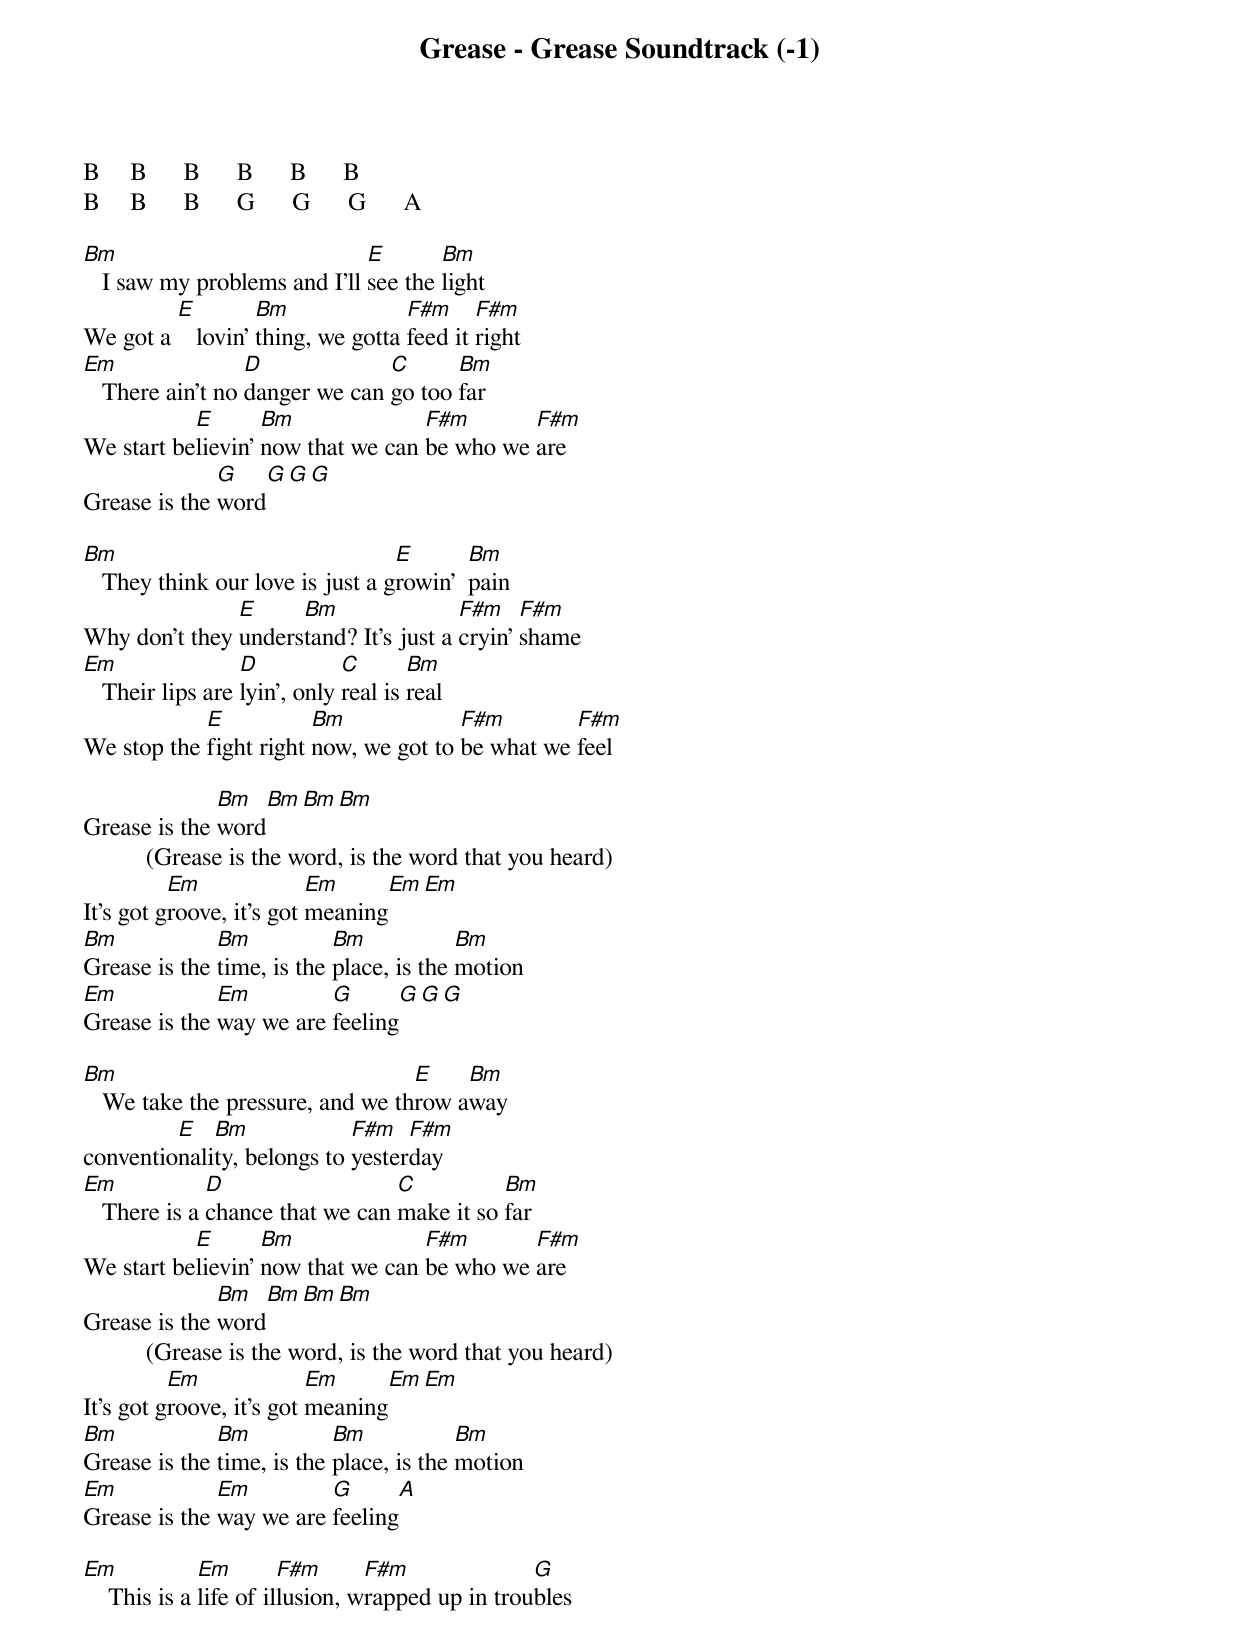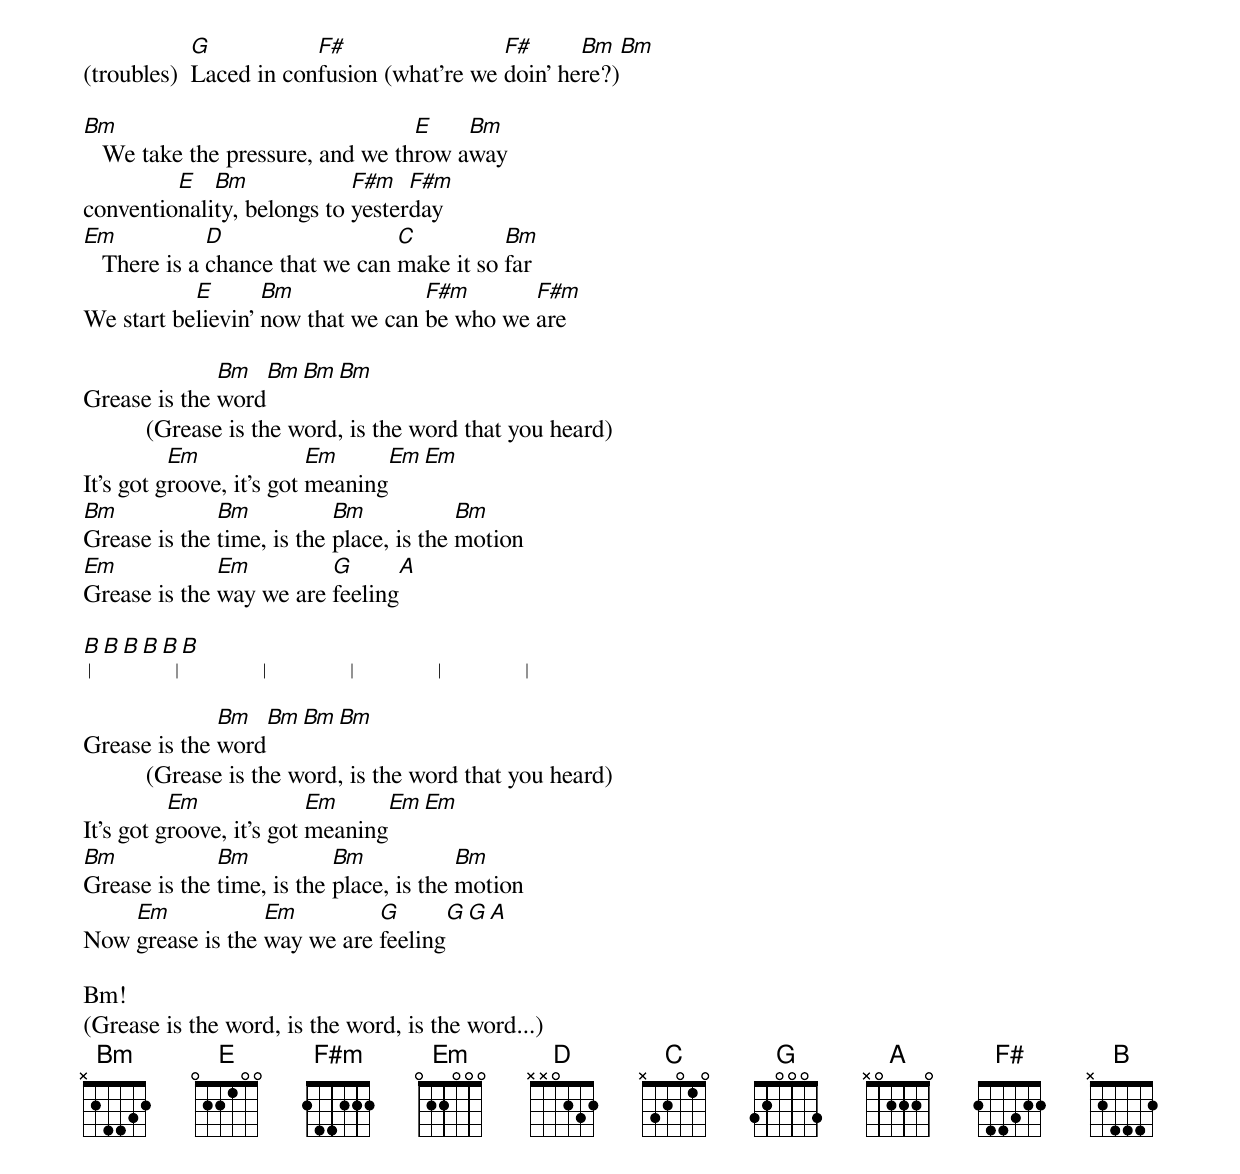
Grease - Grease Soundtrack (-1)

B     B      B      B      B      B
B     B      B      G      G      G      A

Bm                            E       Bm
   I saw my problems and I'll see the light
         E         Bm              F#m     F#m
We got a    lovin' thing, we gotta feed it right
Em                D             C      Bm
   There ain't no danger we can go too far
           E       Bm              F#m       F#m
We start believin' now that we can be who we are
              G       G     G     G
Grease is the word

Bm                                E       Bm
   They think our love is just a growin'  pain
               E     Bm                F#m    F#m
Why don't they understand? It's just a cryin' shame
Em                D           C       Bm
   Their lips are lyin', only real is real
            E           Bm             F#m        F#m
We stop the fight right now, we got to be what we feel

              Bm       Bm              Bm                   Bm
Grease is the word
          (Grease is the word, is the word that you heard)
          Em              Em        Em        Em
It's got groove, it's got meaning
Bm            Bm           Bm            Bm
Grease is the time, is the place, is the motion
Em            Em         G          G          G          G
Grease is the way we are feeling

Bm                                E    Bm
   We take the pressure, and we throw away
         E   Bm             F#m   F#m
conventionality, belongs to yesterday
Em            D                  C          Bm
   There is a chance that we can make it so far
           E       Bm              F#m       F#m
We start believin' now that we can be who we are
              Bm       Bm              Bm                   Bm
Grease is the word
          (Grease is the word, is the word that you heard)
          Em              Em        Em        Em
It's got groove, it's got meaning
Bm            Bm           Bm            Bm
Grease is the time, is the place, is the motion
Em            Em         G          A
Grease is the way we are feeling

Em            Em        F#m      F#m              G
    This is a life of illusion, wrapped up in troubles
            G           F#                 F#      Bm     Bm
(troubles)  Laced in confusion (what're we doin' here?)

Bm                                E    Bm
   We take the pressure, and we throw away
         E   Bm             F#m   F#m
conventionality, belongs to yesterday
Em            D                  C          Bm
   There is a chance that we can make it so far
           E       Bm              F#m       F#m
We start believin' now that we can be who we are

              Bm       Bm              Bm                   Bm
Grease is the word
          (Grease is the word, is the word that you heard)
          Em              Em        Em        Em
It's got groove, it's got meaning
Bm            Bm           Bm            Bm
Grease is the time, is the place, is the motion
Em            Em         G          A
Grease is the way we are feeling

B      B      B      B      B      B
{Only drums}
|      |      |      |      |      |

              Bm       Bm              Bm                   Bm
Grease is the word
          (Grease is the word, is the word that you heard)
          Em              Em        Em        Em
It's got groove, it's got meaning
Bm            Bm           Bm            Bm
Grease is the time, is the place, is the motion
    Em            Em         G         G     G    A
Now grease is the way we are feeling

Bm!
(Grease is the word, is the word, is the word...)
